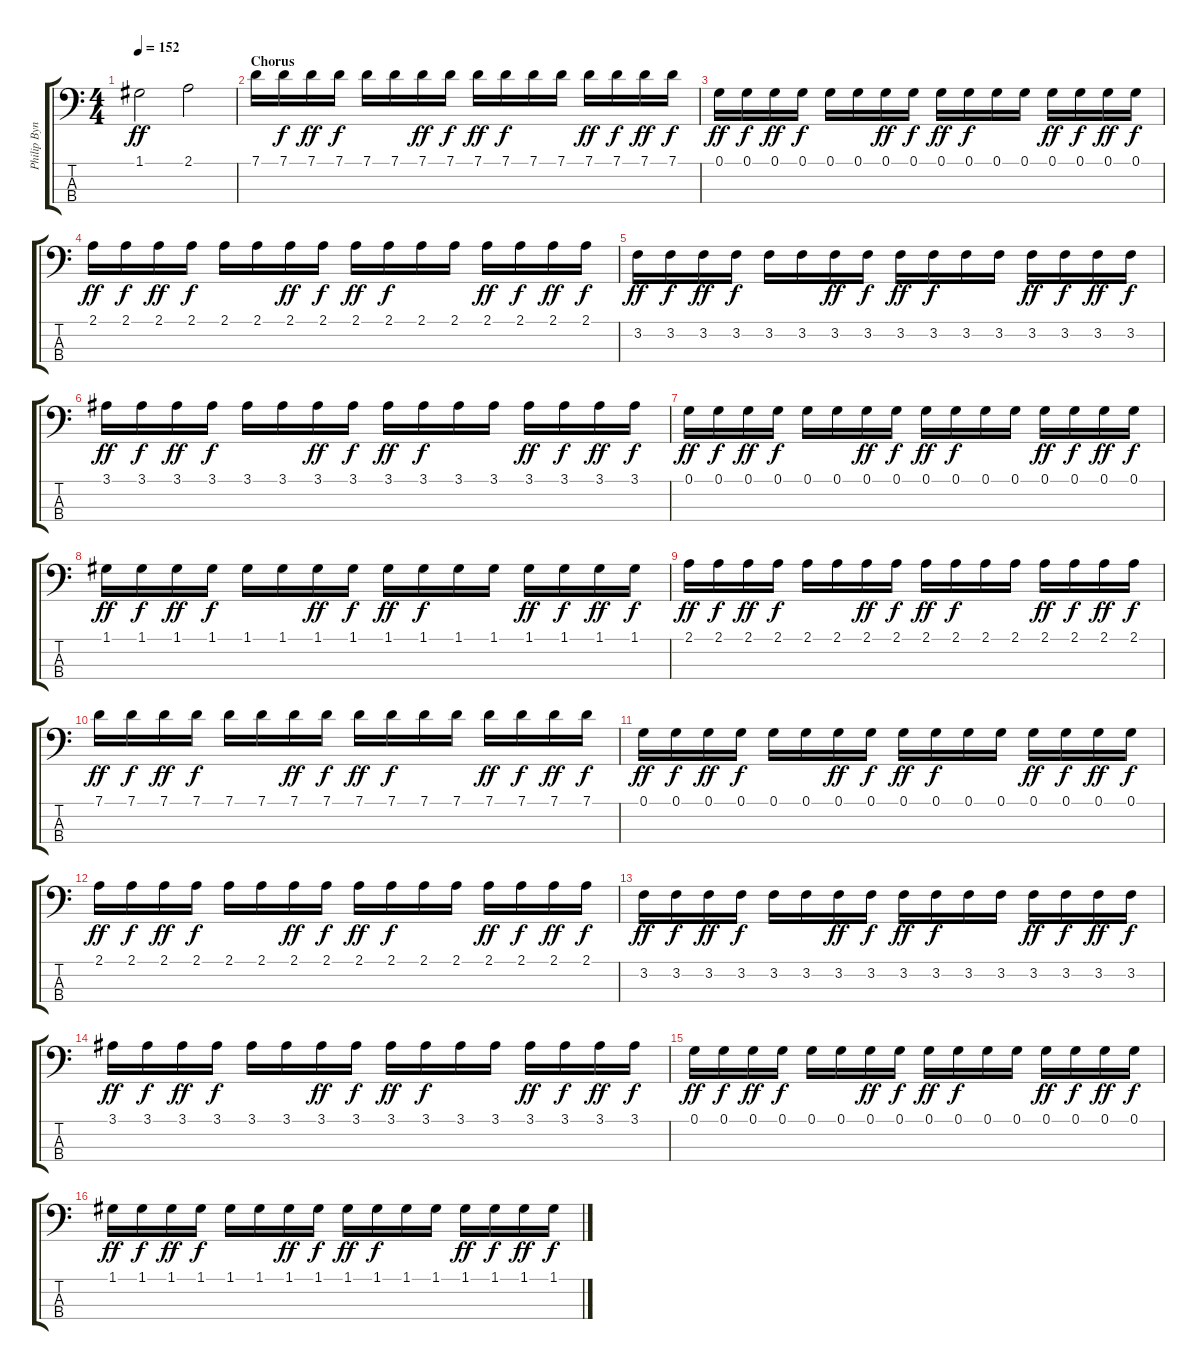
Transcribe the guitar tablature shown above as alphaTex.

\track ("Philip Bynoe" "Philip Byn") {instrument electricbasspick}
\staff {score tabs}
\tuning (G2 D2 A1 E1) {hide}
\ts (4 4)
\tempo 152
\clef f4
\ks c
1.1.2{dy ff} 2.1.2 |
\section ("" "Chorus")
7.1.16 7.1.16{dy f} 7.1.16{dy ff} 7.1.16{dy f} 7.1.16 7.1.16 7.1.16{dy ff} 7.1.16{dy f} 7.1.16{dy ff} 7.1.16{dy f} 7.1.16 7.1.16 7.1.16{dy ff} 7.1.16{dy f} 7.1.16{dy ff} 7.1.16{dy f} |
0.1.16{dy ff} 0.1.16{dy f} 0.1.16{dy ff} 0.1.16{dy f} 0.1.16 0.1.16 0.1.16{dy ff} 0.1.16{dy f} 0.1.16{dy ff} 0.1.16{dy f} 0.1.16 0.1.16 0.1.16{dy ff} 0.1.16{dy f} 0.1.16{dy ff} 0.1.16{dy f} |
2.1.16{dy ff} 2.1.16{dy f} 2.1.16{dy ff} 2.1.16{dy f} 2.1.16 2.1.16 2.1.16{dy ff} 2.1.16{dy f} 2.1.16{dy ff} 2.1.16{dy f} 2.1.16 2.1.16 2.1.16{dy ff} 2.1.16{dy f} 2.1.16{dy ff} 2.1.16{dy f} |
3.2.16{dy ff} 3.2.16{dy f} 3.2.16{dy ff} 3.2.16{dy f} 3.2.16 3.2.16 3.2.16{dy ff} 3.2.16{dy f} 3.2.16{dy ff} 3.2.16{dy f} 3.2.16 3.2.16 3.2.16{dy ff} 3.2.16{dy f} 3.2.16{dy ff} 3.2.16{dy f} |
3.1.16{dy ff} 3.1.16{dy f} 3.1.16{dy ff} 3.1.16{dy f} 3.1.16 3.1.16 3.1.16{dy ff} 3.1.16{dy f} 3.1.16{dy ff} 3.1.16{dy f} 3.1.16 3.1.16 3.1.16{dy ff} 3.1.16{dy f} 3.1.16{dy ff} 3.1.16{dy f} |
0.1.16{dy ff} 0.1.16{dy f} 0.1.16{dy ff} 0.1.16{dy f} 0.1.16 0.1.16 0.1.16{dy ff} 0.1.16{dy f} 0.1.16{dy ff} 0.1.16{dy f} 0.1.16 0.1.16 0.1.16{dy ff} 0.1.16{dy f} 0.1.16{dy ff} 0.1.16{dy f} |
1.1.16{dy ff} 1.1.16{dy f} 1.1.16{dy ff} 1.1.16{dy f} 1.1.16 1.1.16 1.1.16{dy ff} 1.1.16{dy f} 1.1.16{dy ff} 1.1.16{dy f} 1.1.16 1.1.16 1.1.16{dy ff} 1.1.16{dy f} 1.1.16{dy ff} 1.1.16{dy f} |
2.1.16{dy ff} 2.1.16{dy f} 2.1.16{dy ff} 2.1.16{dy f} 2.1.16 2.1.16 2.1.16{dy ff} 2.1.16{dy f} 2.1.16{dy ff} 2.1.16{dy f} 2.1.16 2.1.16 2.1.16{dy ff} 2.1.16{dy f} 2.1.16{dy ff} 2.1.16{dy f} |
7.1.16{dy ff} 7.1.16{dy f} 7.1.16{dy ff} 7.1.16{dy f} 7.1.16 7.1.16 7.1.16{dy ff} 7.1.16{dy f} 7.1.16{dy ff} 7.1.16{dy f} 7.1.16 7.1.16 7.1.16{dy ff} 7.1.16{dy f} 7.1.16{dy ff} 7.1.16{dy f} |
0.1.16{dy ff} 0.1.16{dy f} 0.1.16{dy ff} 0.1.16{dy f} 0.1.16 0.1.16 0.1.16{dy ff} 0.1.16{dy f} 0.1.16{dy ff} 0.1.16{dy f} 0.1.16 0.1.16 0.1.16{dy ff} 0.1.16{dy f} 0.1.16{dy ff} 0.1.16{dy f} |
2.1.16{dy ff} 2.1.16{dy f} 2.1.16{dy ff} 2.1.16{dy f} 2.1.16 2.1.16 2.1.16{dy ff} 2.1.16{dy f} 2.1.16{dy ff} 2.1.16{dy f} 2.1.16 2.1.16 2.1.16{dy ff} 2.1.16{dy f} 2.1.16{dy ff} 2.1.16{dy f} |
3.2.16{dy ff} 3.2.16{dy f} 3.2.16{dy ff} 3.2.16{dy f} 3.2.16 3.2.16 3.2.16{dy ff} 3.2.16{dy f} 3.2.16{dy ff} 3.2.16{dy f} 3.2.16 3.2.16 3.2.16{dy ff} 3.2.16{dy f} 3.2.16{dy ff} 3.2.16{dy f} |
3.1.16{dy ff} 3.1.16{dy f} 3.1.16{dy ff} 3.1.16{dy f} 3.1.16 3.1.16 3.1.16{dy ff} 3.1.16{dy f} 3.1.16{dy ff} 3.1.16{dy f} 3.1.16 3.1.16 3.1.16{dy ff} 3.1.16{dy f} 3.1.16{dy ff} 3.1.16{dy f} |
0.1.16{dy ff} 0.1.16{dy f} 0.1.16{dy ff} 0.1.16{dy f} 0.1.16 0.1.16 0.1.16{dy ff} 0.1.16{dy f} 0.1.16{dy ff} 0.1.16{dy f} 0.1.16 0.1.16 0.1.16{dy ff} 0.1.16{dy f} 0.1.16{dy ff} 0.1.16{dy f} |
1.1.16{dy ff} 1.1.16{dy f} 1.1.16{dy ff} 1.1.16{dy f} 1.1.16 1.1.16 1.1.16{dy ff} 1.1.16{dy f} 1.1.16{dy ff} 1.1.16{dy f} 1.1.16 1.1.16 1.1.16{dy ff} 1.1.16{dy f} 1.1.16{dy ff} 1.1.16{dy f}
